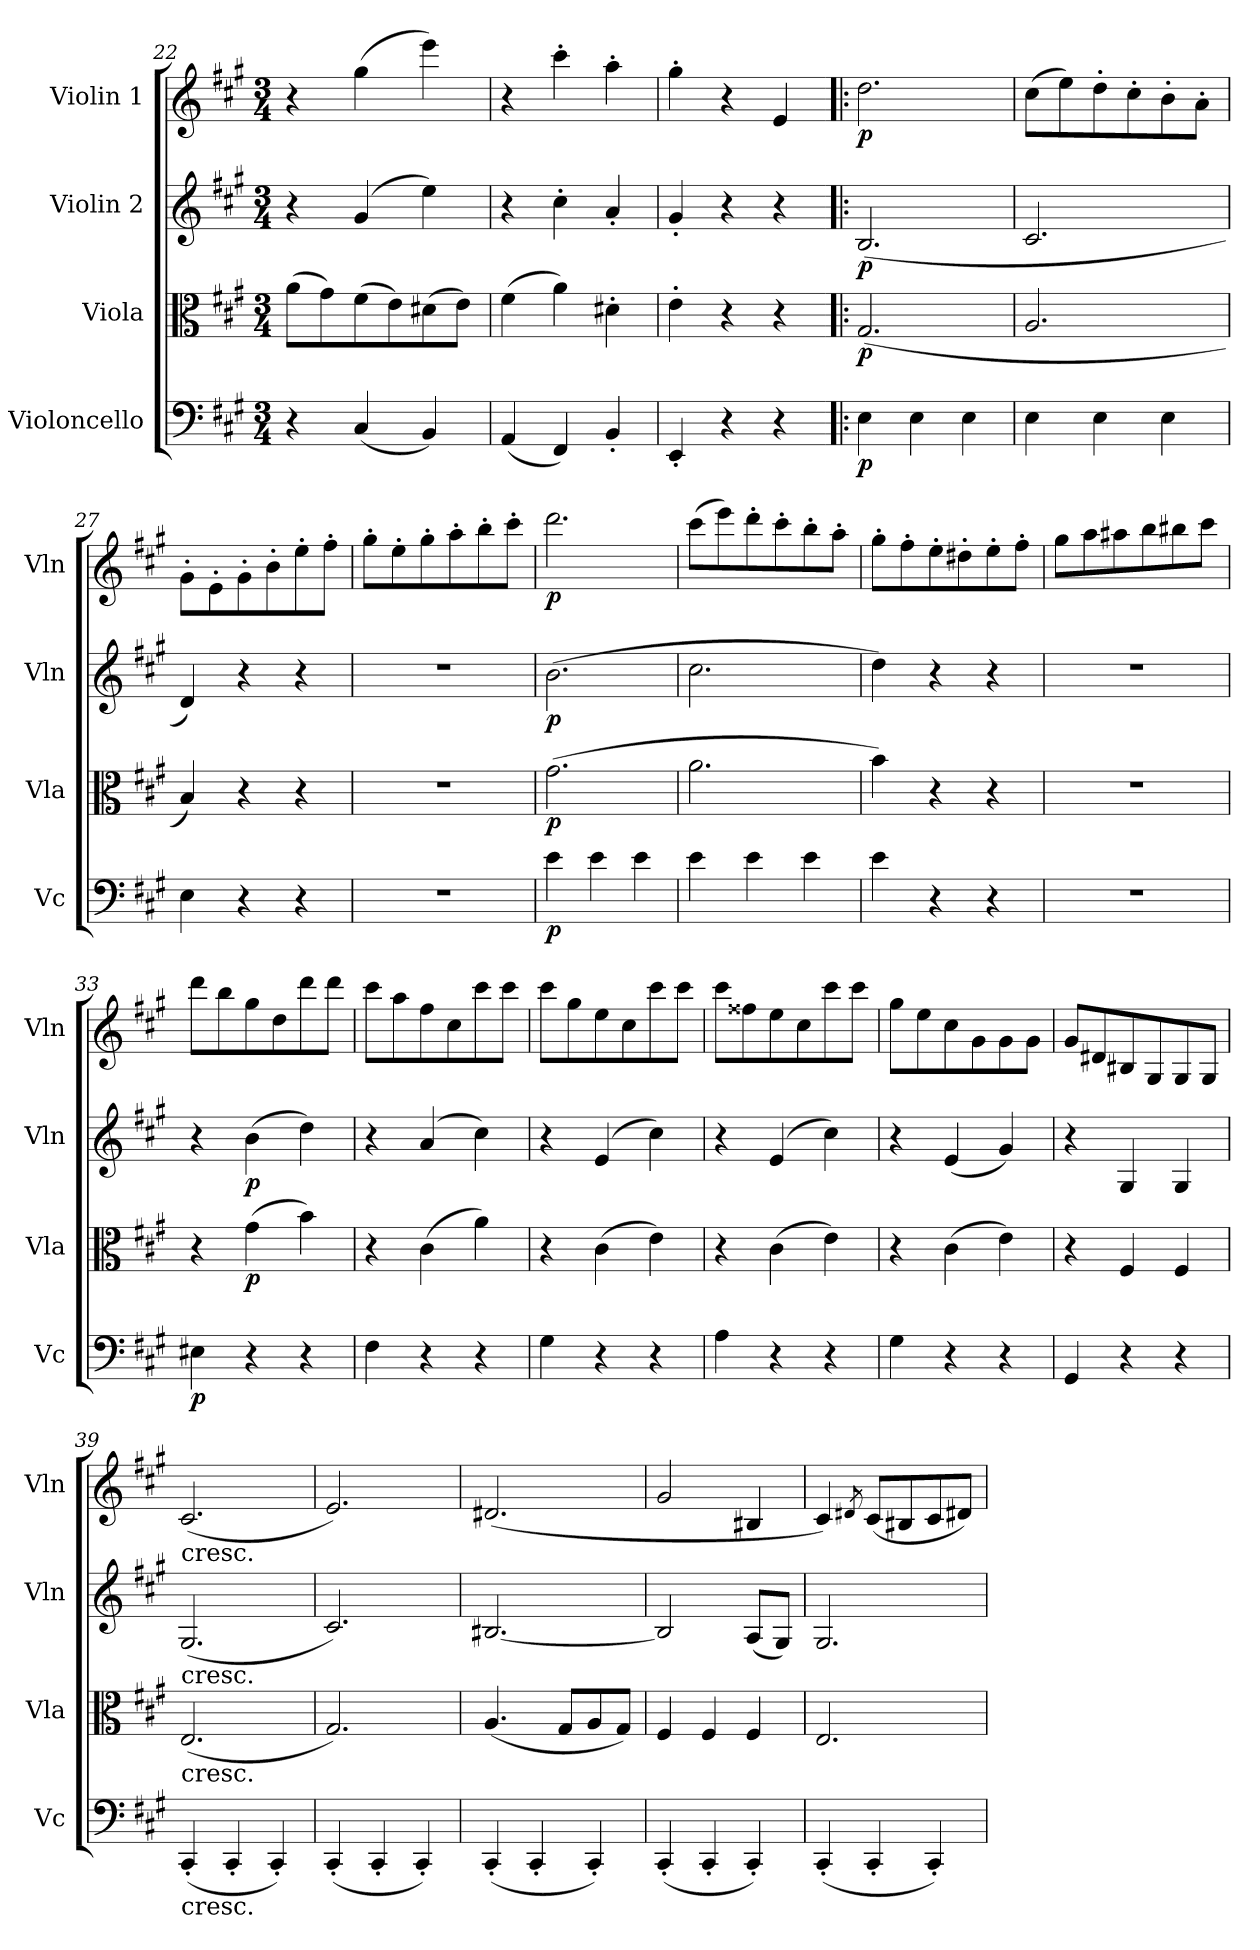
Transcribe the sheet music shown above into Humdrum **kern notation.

**kern	**dynam	**kern	**dynam	**kern	**dynam	**kern	**dynam
*part4	*part4	*part3	*part3	*part2	*part2	*part1	*part1
*staff4	*staff4	*staff3	*staff3	*staff2	*staff2	*staff1	*staff1
*I"Violoncello	*	*I"Viola	*	*I"Violin 2	*	*I"Violin 1	*
*I'Vc	*	*I'Vla	*	*I'Vln	*	*I'Vln	*
*clefF4	*	*clefC3	*	*clefG2	*	*clefG2	*
*k[f#c#g#]	*	*k[f#c#g#]	*	*k[f#c#g#]	*	*k[f#c#g#]	*
*M3/4	*	*M3/4	*	*M3/4	*	*M3/4	*
=22	=22	=22	=22	=22	=22	=22	=22
4r	.	(8aL	.	4r	.	4r	.
.	.	8g#)	.	.	.	.	.
(4C#	.	(8f#	.	(4g#	.	(4gg#	.
.	.	8e)	.	.	.	.	.
4BB)	.	(8d#X	.	4ee)	.	4eee)	.
.	.	8eJ)	.	.	.	.	.
=23	=23	=23	=23	=23	=23	=23	=23
(4AA	.	(4f#	.	4r	.	4r	.
4FF#)	.	4a)	.	4cc#'	.	4ccc#'	.
4BB'	.	4d#X'	.	4a'	.	4aa'	.
=24	=24	=24	=24	=24	=24	=24	=24
4EE'	.	4e'	.	4g#'	.	4gg#'	.
4r	.	4r	.	4r	.	4r	.
4r	.	4r	.	4r	.	4e	.
=25!|:	=25!|:	=25!|:	=25!|:	=25!|:	=25!|:	=25!|:	=25!|:
4E	p	(2.G#	p	(2.B	p	2.dd	p
4E	.	.	.	.	.	.	.
4E	.	.	.	.	.	.	.
=26	=26	=26	=26	=26	=26	=26	=26
4E	.	2.A	.	2.c#	.	(8cc#L	.
.	.	.	.	.	.	8ee)	.
4E	.	.	.	.	.	8dd'	.
.	.	.	.	.	.	8cc#'	.
4E	.	.	.	.	.	8b'	.
.	.	.	.	.	.	8a'J	.
=27	=27	=27	=27	=27	=27	=27	=27
4E	.	4B)	.	4d)	.	8g#'L	.
.	.	.	.	.	.	8e'	.
4r	.	4r	.	4r	.	8g#'	.
.	.	.	.	.	.	8b'	.
4r	.	4r	.	4r	.	8ee'	.
.	.	.	.	.	.	8ff#'J	.
=28	=28	=28	=28	=28	=28	=28	=28
2.r	.	2.r	.	2.r	.	8gg#'L	.
.	.	.	.	.	.	8ee'	.
.	.	.	.	.	.	8gg#'	.
.	.	.	.	.	.	8aa'	.
.	.	.	.	.	.	8bb'	.
.	.	.	.	.	.	8ccc#'J	.
=29	=29	=29	=29	=29	=29	=29	=29
4e	p	(2.g#	p	(2.b	p	2.ddd	p
4e	.	.	.	.	.	.	.
4e	.	.	.	.	.	.	.
=30	=30	=30	=30	=30	=30	=30	=30
4e	.	2.a	.	2.cc#	.	(8ccc#L	.
.	.	.	.	.	.	8eee)	.
4e	.	.	.	.	.	8ddd'	.
.	.	.	.	.	.	8ccc#'	.
4e	.	.	.	.	.	8bb'	.
.	.	.	.	.	.	8aa'J	.
=31	=31	=31	=31	=31	=31	=31	=31
4e	.	4b)	.	4dd)	.	8gg#'L	.
.	.	.	.	.	.	8ff#'	.
4r	.	4r	.	4r	.	8ee'	.
.	.	.	.	.	.	8dd#X'	.
4r	.	4r	.	4r	.	8ee'	.
.	.	.	.	.	.	8ff#'J	.
=32	=32	=32	=32	=32	=32	=32	=32
2.r	.	2.r	.	2.r	.	8gg#L	.
.	.	.	.	.	.	8aa	.
.	.	.	.	.	.	8aa#X	.
.	.	.	.	.	.	8bb	.
.	.	.	.	.	.	8bb#X	.
.	.	.	.	.	.	8ccc#J	.
=33	=33	=33	=33	=33	=33	=33	=33
4E#X	p	4r	.	4r	.	8dddL	.
.	.	.	.	.	.	8bb	.
4r	.	(4g#	p	(4b	p	8gg#	.
.	.	.	.	.	.	8dd	.
4r	.	4b)	.	4dd)	.	8ddd	.
.	.	.	.	.	.	8dddJ	.
=34	=34	=34	=34	=34	=34	=34	=34
4F#	.	4r	.	4r	.	8ccc#L	.
.	.	.	.	.	.	8aa	.
4r	.	(4c#	.	(4a	.	8ff#	.
.	.	.	.	.	.	8cc#	.
4r	.	4a)	.	4cc#)	.	8ccc#	.
.	.	.	.	.	.	8ccc#J	.
=35	=35	=35	=35	=35	=35	=35	=35
4G#	.	4r	.	4r	.	8ccc#L	.
.	.	.	.	.	.	8gg#	.
4r	.	(4c#	.	(4e	.	8ee	.
.	.	.	.	.	.	8cc#	.
4r	.	4e)	.	4cc#)	.	8ccc#	.
.	.	.	.	.	.	8ccc#J	.
=36	=36	=36	=36	=36	=36	=36	=36
4A	.	4r	.	4r	.	8ccc#L	.
.	.	.	.	.	.	8ff##X	.
4r	.	(4c#	.	(4e	.	8ee	.
.	.	.	.	.	.	8cc#	.
4r	.	4e)	.	4cc#)	.	8ccc#	.
.	.	.	.	.	.	8ccc#J	.
=37	=37	=37	=37	=37	=37	=37	=37
4G#	.	4r	.	4r	.	8gg#L	.
.	.	.	.	.	.	8ee	.
4r	.	(4c#	.	(4e	.	8cc#	.
.	.	.	.	.	.	8g#	.
4r	.	4e)	.	4g#)	.	8g#	.
.	.	.	.	.	.	8g#J	.
=38	=38	=38	=38	=38	=38	=38	=38
4GG#	.	4r	.	4r	.	8g#L	.
.	.	.	.	.	.	8d#X	.
4r	.	4F#	.	4G#	.	8B#X	.
.	.	.	.	.	.	8G#	.
4r	.	4F#	.	4G#	.	8G#	.
.	.	.	.	.	.	8G#J	.
=39	=39	=39	=39	=39	=39	=39	=39
!	!	!	!	!	!	!LO:TX:b:t=cresc.	!
!	!	!	!	!LO:TX:b:t=cresc.	!	!	!
!	!	!LO:TX:b:t=cresc.	!	!	!	!	!
!LO:TX:b:t=cresc.	!	!	!	!	!	!	!
(4CC#'	.	(2.E	.	(2.G#	.	(2.c#	.
4CC#'	.	.	.	.	.	.	.
4CC#')	.	.	.	.	.	.	.
=40	=40	=40	=40	=40	=40	=40	=40
(4CC#'	.	2.G#)	.	2.c#)	.	2.e)	.
4CC#'	.	.	.	.	.	.	.
4CC#')	.	.	.	.	.	.	.
=41	=41	=41	=41	=41	=41	=41	=41
(4CC#'	.	(4.A	.	[2.B#X	.	(2.d#X	.
4CC#'	.	.	.	.	.	.	.
.	.	8G#L	.	.	.	.	.
4CC#')	.	8A	.	.	.	.	.
.	.	8G#J)	.	.	.	.	.
=42	=42	=42	=42	=42	=42	=42	=42
(4CC#'	.	4F#	.	2B#]	.	2g#	.
4CC#'	.	4F#	.	.	.	.	.
4CC#')	.	4F#	.	(8AL	.	4B#X	.
.	.	.	.	8G#J)	.	.	.
=43	=43	=43	=43	=43	=43	=43	=43
(4CC#'	.	2.E	.	2.G#	.	4c#)	.
.	.	.	.	.	.	8qd#X/	.
4CC#'	.	.	.	.	.	(8c#L	.
.	.	.	.	.	.	8B#X	.
4CC#')	.	.	.	.	.	8c#	.
.	.	.	.	.	.	8d#XJ)	.
=	=	=	=	=	=	=	=
*-	*-	*-	*-	*-	*-	*-	*-
